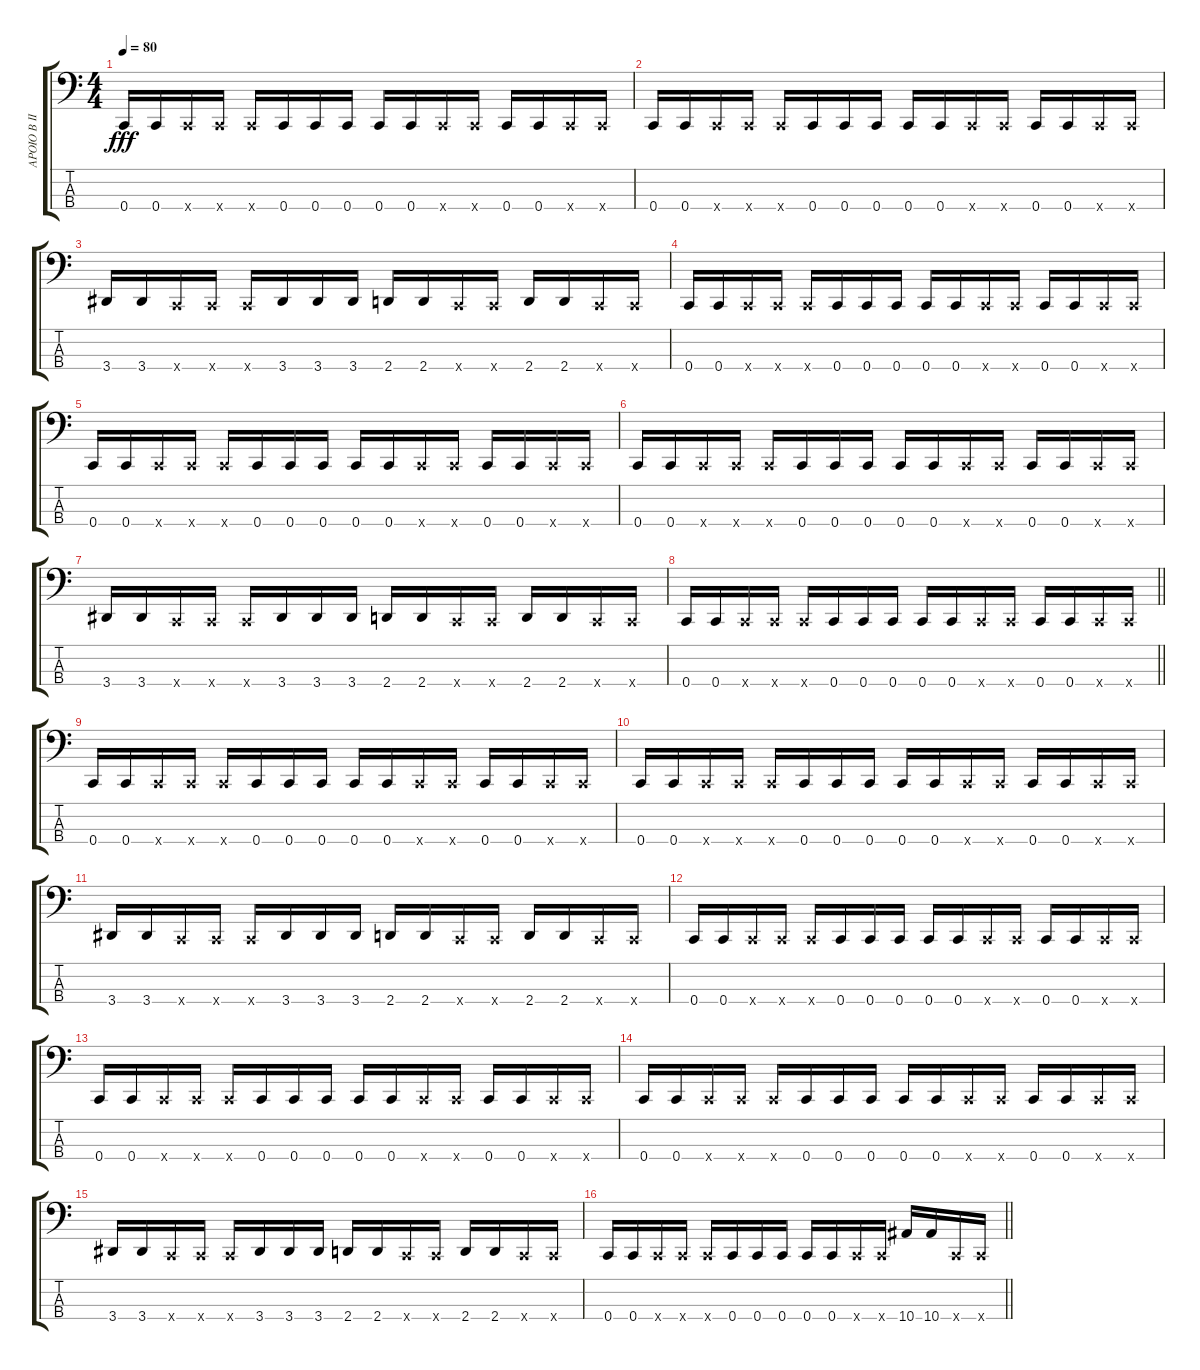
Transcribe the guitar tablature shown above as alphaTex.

\track ("APOIO B III " "APOIO B II") {instrument electricbassfinger}
\staff {score tabs}
\tuning (F2 C2 G1 C1) {hide}
\ts (4 4)
\section ("" "")
\tempo 80
\clef f4
\ks c
0.4.16{dy fff} 0.4.16 0.4{x}.16 0.4{x}.16 0.4{x}.16 0.4.16 0.4.16 0.4.16 0.4.16 0.4.16 0.4{x}.16 0.4{x}.16 0.4.16 0.4.16 0.4{x}.16 0.4{x}.16 |
0.4.16 0.4.16 0.4{x}.16 0.4{x}.16 0.4{x}.16 0.4.16 0.4.16 0.4.16 0.4.16 0.4.16 0.4{x}.16 0.4{x}.16 0.4.16 0.4.16 0.4{x}.16 0.4{x}.16 |
3.4.16 3.4.16 0.4{x}.16 0.4{x}.16 0.4{x}.16 3.4.16 3.4.16 3.4.16 2.4.16 2.4.16 0.4{x}.16 0.4{x}.16 2.4.16 2.4.16 0.4{x}.16 0.4{x}.16 |
0.4.16 0.4.16 0.4{x}.16 0.4{x}.16 0.4{x}.16 0.4.16 0.4.16 0.4.16 0.4.16 0.4.16 0.4{x}.16 0.4{x}.16 0.4.16 0.4.16 0.4{x}.16 0.4{x}.16 |
0.4.16 0.4.16 0.4{x}.16 0.4{x}.16 0.4{x}.16 0.4.16 0.4.16 0.4.16 0.4.16 0.4.16 0.4{x}.16 0.4{x}.16 0.4.16 0.4.16 0.4{x}.16 0.4{x}.16 |
0.4.16 0.4.16 0.4{x}.16 0.4{x}.16 0.4{x}.16 0.4.16 0.4.16 0.4.16 0.4.16 0.4.16 0.4{x}.16 0.4{x}.16 0.4.16 0.4.16 0.4{x}.16 0.4{x}.16 |
3.4.16 3.4.16 0.4{x}.16 0.4{x}.16 0.4{x}.16 3.4.16 3.4.16 3.4.16 2.4.16 2.4.16 0.4{x}.16 0.4{x}.16 2.4.16 2.4.16 0.4{x}.16 0.4{x}.16 |
\barLineRight lightlight
0.4.16 0.4.16 0.4{x}.16 0.4{x}.16 0.4{x}.16 0.4.16 0.4.16 0.4.16 0.4.16 0.4.16 0.4{x}.16 0.4{x}.16 0.4.16 0.4.16 0.4{x}.16 0.4{x}.16 |
\section ("" "")
0.4.16 0.4.16 0.4{x}.16 0.4{x}.16 0.4{x}.16 0.4.16 0.4.16 0.4.16 0.4.16 0.4.16 0.4{x}.16 0.4{x}.16 0.4.16 0.4.16 0.4{x}.16 0.4{x}.16 |
0.4.16 0.4.16 0.4{x}.16 0.4{x}.16 0.4{x}.16 0.4.16 0.4.16 0.4.16 0.4.16 0.4.16 0.4{x}.16 0.4{x}.16 0.4.16 0.4.16 0.4{x}.16 0.4{x}.16 |
3.4.16 3.4.16 0.4{x}.16 0.4{x}.16 0.4{x}.16 3.4.16 3.4.16 3.4.16 2.4.16 2.4.16 0.4{x}.16 0.4{x}.16 2.4.16 2.4.16 0.4{x}.16 0.4{x}.16 |
0.4.16 0.4.16 0.4{x}.16 0.4{x}.16 0.4{x}.16 0.4.16 0.4.16 0.4.16 0.4.16 0.4.16 0.4{x}.16 0.4{x}.16 0.4.16 0.4.16 0.4{x}.16 0.4{x}.16 |
0.4.16 0.4.16 0.4{x}.16 0.4{x}.16 0.4{x}.16 0.4.16 0.4.16 0.4.16 0.4.16 0.4.16 0.4{x}.16 0.4{x}.16 0.4.16 0.4.16 0.4{x}.16 0.4{x}.16 |
0.4.16 0.4.16 0.4{x}.16 0.4{x}.16 0.4{x}.16 0.4.16 0.4.16 0.4.16 0.4.16 0.4.16 0.4{x}.16 0.4{x}.16 0.4.16 0.4.16 0.4{x}.16 0.4{x}.16 |
3.4.16 3.4.16 0.4{x}.16 0.4{x}.16 0.4{x}.16 3.4.16 3.4.16 3.4.16 2.4.16 2.4.16 0.4{x}.16 0.4{x}.16 2.4.16 2.4.16 0.4{x}.16 0.4{x}.16 |
\barLineRight lightlight
0.4.16 0.4.16 0.4{x}.16 0.4{x}.16 0.4{x}.16 0.4.16 0.4.16 0.4.16 0.4.16 0.4.16 0.4{x}.16 0.4{x}.16 10.4.16 10.4.16 0.4{x}.16 0.4{x}.16
